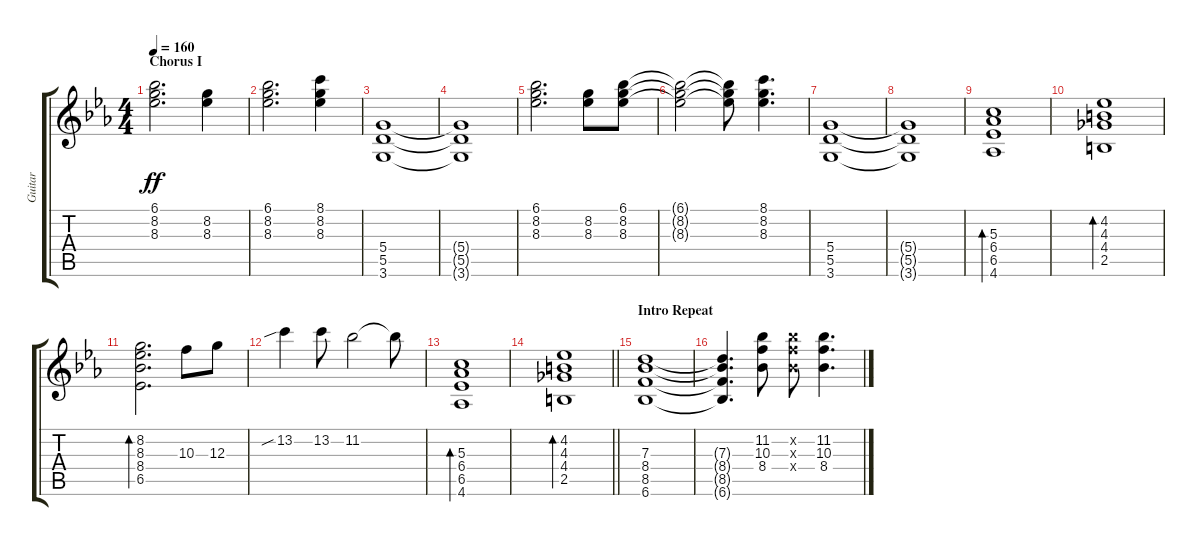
\track ("Guitar" "Guitar") {instrument electricguitarclean}
\staff {score tabs}
\tuning (E4 B3 G3 D3 A2 E2) {hide}
\ts (4 4)
\section ("" "Chorus I")
\tempo 160
\clef g2
\ks eb
(6.1 8.2 8.3).2{d dy ff} (8.2 8.3).4 |
(6.1 8.2 8.3).2{d} (8.1 8.2 8.3).4 |
(5.4 5.5 3.6).1 |
(5.4{t} 5.5{t} 3.6{t}).1 |
(6.1 8.2 8.3).2{d} (8.2 8.3).8 (6.1 8.2 8.3).8 |
(6.1{t} 8.2{t} 8.3{t}).2 (6.1{t} 8.2{t} 8.3{t}).8 (8.1 8.2 8.3).4{d} |
(5.4 5.5 3.6).1 |
(5.4{t} 5.5{t} 3.6{t}).1 |
(5.3 6.4 6.5 4.6).1{bd 30} |
(4.2 4.3 4.4 2.5).1{bd 30} |
(8.2 8.3 8.4 6.5).2{d bd 30} 10.3.8 12.3.8 |
13.2{sib}.4 13.2.8 11.2.2 11.2{t}.8 |
(5.3 6.4 6.5 4.6).1{bd 30} |
\barLineRight lightlight
(4.2 4.3 4.4 2.5).1{bd 30} |
\section ("" "Intro Repeat")
(7.3 8.4 8.5 6.6).1 |
(7.3{t} 8.4{t} 8.5{t} 6.6{t}).4{d} (11.2 10.3 8.4).8 (11.2{x} 10.3{x} 8.4{x}).8 (11.2 10.3 8.4).4{d}
